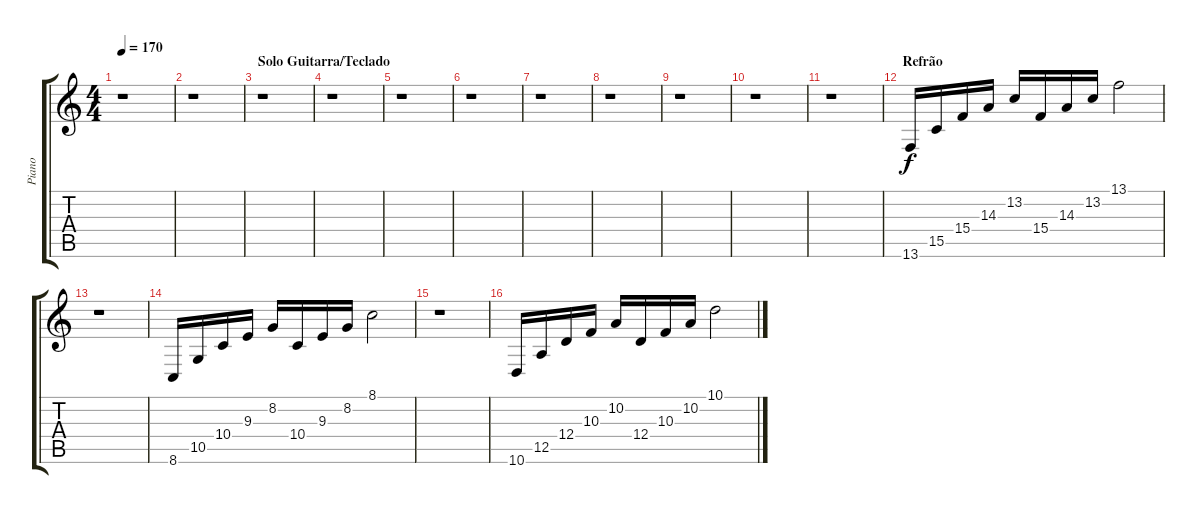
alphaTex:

\track ("Piano" "Piano") {instrument acousticgrandpiano}
\staff {score tabs}
\tuning (E4 B3 G3 D3 A2 E2) {hide}
\ts (4 4)
\tempo 170
\clef g2
\ks c
r.1{dy f} |
r.1 |
\section ("" "Solo Guitarra/Teclado")
r.1 |
r.1 |
r.1 |
r.1 |
r.1 |
r.1 |
r.1 |
r.1 |
r.1 |
\section ("" "Refrão")
13.6.16 15.5.16 15.4.16 14.3.16 13.2.16 15.4.16 14.3.16 13.2.16 13.1.2 |
r.1 |
8.6.16 10.5.16 10.4.16 9.3.16 8.2.16 10.4.16 9.3.16 8.2.16 8.1.2 |
r.1 |
10.6.16 12.5.16 12.4.16 10.3.16 10.2.16 12.4.16 10.3.16 10.2.16 10.1.2
